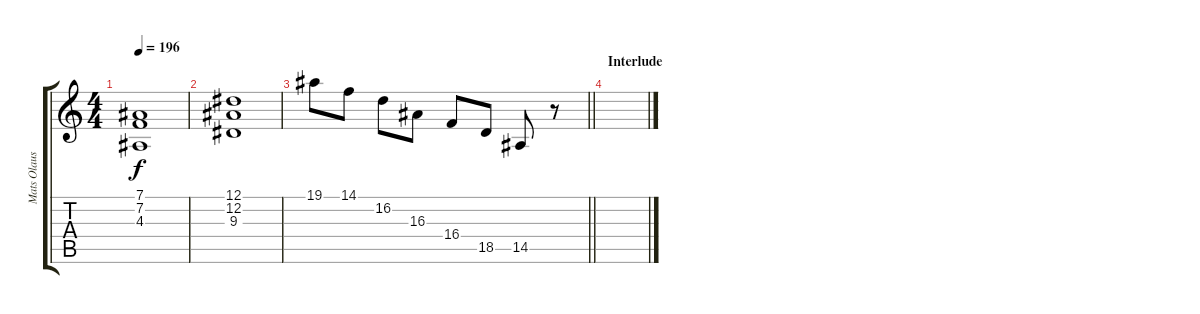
\track ("Mats Olausson" "Mats Olaus") {instrument stringensemble1}
\staff {score tabs}
\tuning (Eb4 Bb3 Gb3 Db3 Ab2 Eb2) {hide}
\ts (4 4)
\tempo 196
\clef g2
\ks c
(7.1 7.2 4.3).1{dy f} |
(12.1 12.2 9.3).1 |
\barLineRight lightlight
19.1.8 14.1.8 16.2.8 16.3.8 16.4.8 18.5.8 14.5.8 r.8 |
\section ("" "Interlude")
